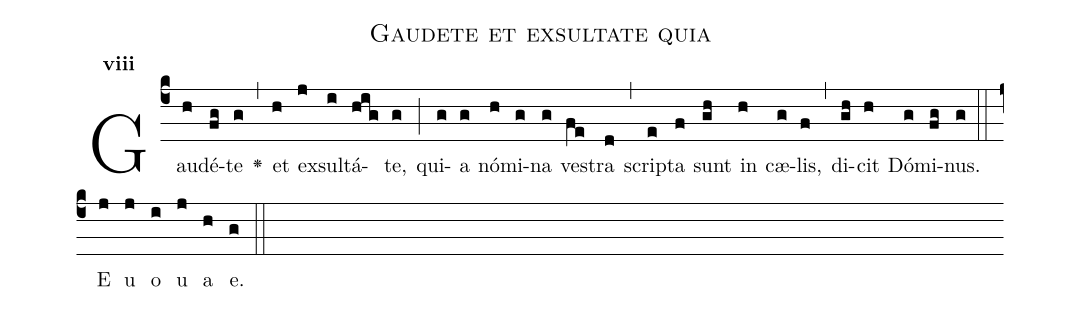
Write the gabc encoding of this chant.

name:Gaudete et exsultate quia;
office-part:Antiphona;
mode:8;
%%
initial-style: 1;
name: Gaudete et exsultate quia;
book: Antiphonae & Responsoria/Tomus IV, p. 143;
occasion: Dominica XIV per Annum;
office-part: Vesperae Ant Mc;
annotation: 8g;
centering-scheme: english;
font: OFLSortsMillGoudy;
height: 11;
width: 4.5;
%%
(c4)Gau(h)dé(fg)te(g) <v>\greheightstar</v>(,) et(h) ex(j)sul(i)tá(hig)te,(g) (;) qui(g)a(g) nó(h)mi(g)na(g) ve(fe)stra(d) (,) scrip(e)ta(f) sunt(gh) in(h) cæ(g)lis,(f) (,) di(gh)cit(h) Dó(g)mi(fg)nus.(g) (::) E(j) u(j) o(i) u(j) a(h) e.(g) (::)
